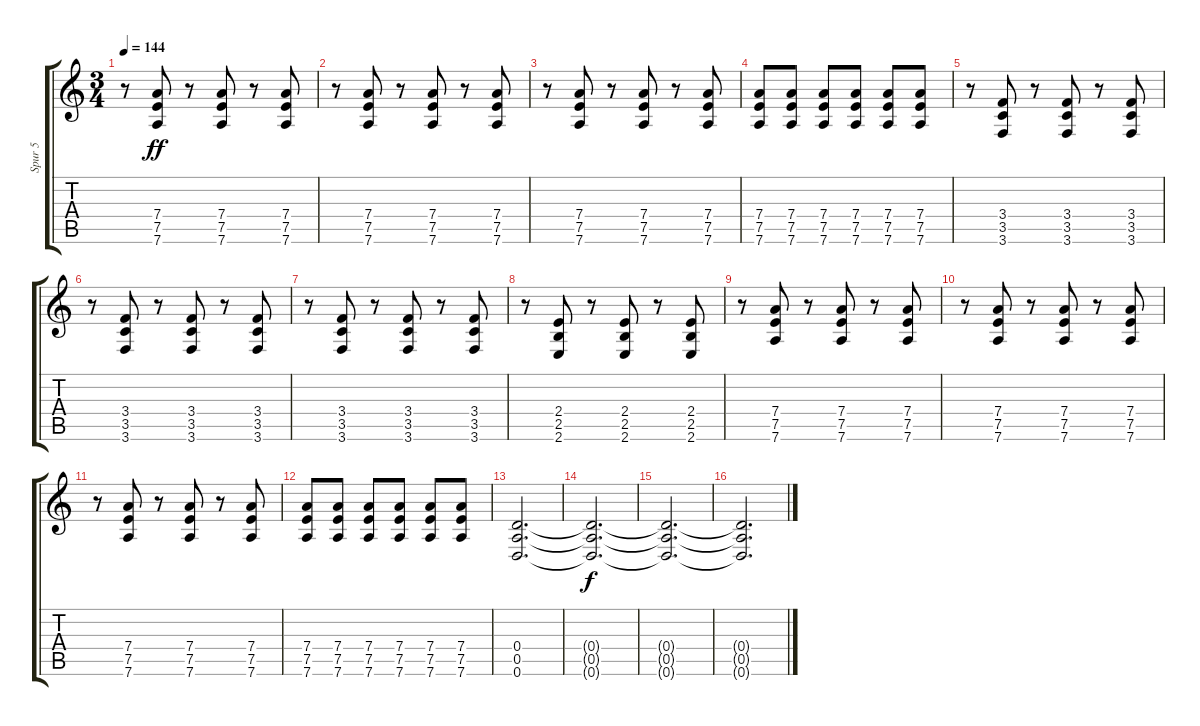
\track ("Spur 5" "Spur 5") {instrument distortionguitar}
\staff {score tabs}
\tuning (E4 B3 G3 D3 A2 D2) {hide}
\ts (3 4)
\tempo 144
\clef g2
\ks c
r.8{dy ff} (7.4 7.5 7.6).8 r.8 (7.4 7.5 7.6).8 r.8 (7.4 7.5 7.6).8 |
r.8 (7.4 7.5 7.6).8 r.8 (7.4 7.5 7.6).8 r.8 (7.4 7.5 7.6).8 |
r.8 (7.4 7.5 7.6).8 r.8 (7.4 7.5 7.6).8 r.8 (7.4 7.5 7.6).8 |
(7.4 7.5 7.6).8 (7.4 7.5 7.6).8 (7.4 7.5 7.6).8 (7.4 7.5 7.6).8 (7.4 7.5 7.6).8 (7.4 7.5 7.6).8 |
r.8 (3.4 3.5 3.6).8 r.8 (3.4 3.5 3.6).8 r.8 (3.4 3.5 3.6).8 |
r.8 (3.4 3.5 3.6).8 r.8 (3.4 3.5 3.6).8 r.8 (3.4 3.5 3.6).8 |
r.8 (3.4 3.5 3.6).8 r.8 (3.4 3.5 3.6).8 r.8 (3.4 3.5 3.6).8 |
r.8 (2.4 2.5 2.6).8 r.8 (2.4 2.5 2.6).8 r.8 (2.4 2.5 2.6).8 |
r.8 (7.4 7.5 7.6).8 r.8 (7.4 7.5 7.6).8 r.8 (7.4 7.5 7.6).8 |
r.8 (7.4 7.5 7.6).8 r.8 (7.4 7.5 7.6).8 r.8 (7.4 7.5 7.6).8 |
r.8 (7.4 7.5 7.6).8 r.8 (7.4 7.5 7.6).8 r.8 (7.4 7.5 7.6).8 |
(7.4 7.5 7.6).8 (7.4 7.5 7.6).8 (7.4 7.5 7.6).8 (7.4 7.5 7.6).8 (7.4 7.5 7.6).8 (7.4 7.5 7.6).8 |
(0.4 0.5 0.6).2{d} |
(0.4{t} 0.5{t} 0.6{t}).2{d dy f} |
(0.4{t} 0.5{t} 0.6{t}).2{d volume 0} |
(0.4{t} 0.5{t} 0.6{t}).2{d}
